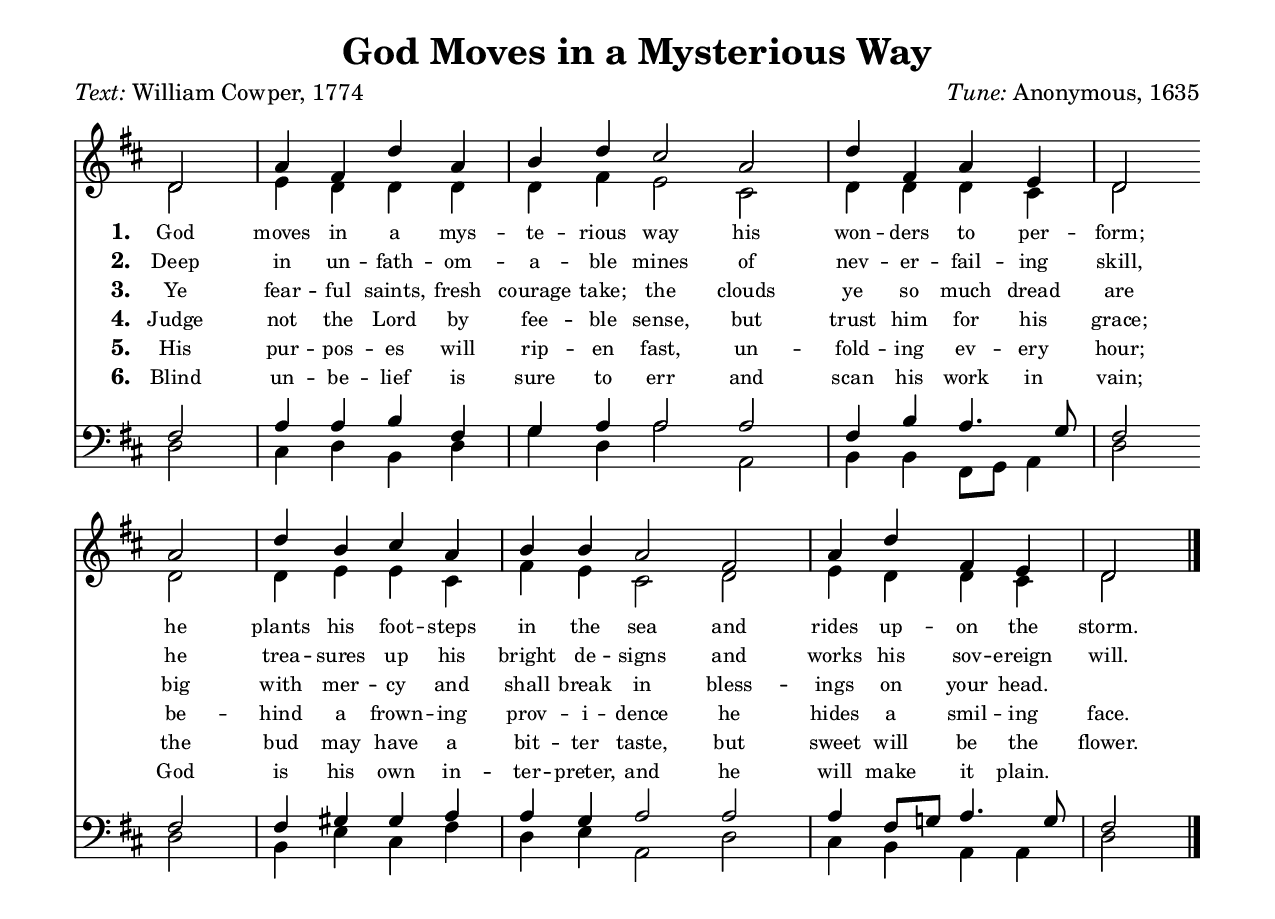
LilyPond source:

\include "hymn.ily"

\header
{
  title = "God Moves in a Mysterious Way"
  poet = \markup \poet "William Cowper, 1774"
  composer = \markup \composer "Anonymous, 1635"
}

global =
{
  \key d \major
}

stanzas = <<
  \new Lyrics \lyricsto "sopranos" {
    \set stanza = "1. "

    God moves in a mys -- te -- rious way
    his won -- ders to per -- form;
    he plants his foot -- steps in the sea
    and rides up -- on the storm.
  }

  \new Lyrics \lyricsto "sopranos" {
    \set stanza = "2. "

    Deep in un -- fath -- om -- a -- ble mines
    of nev -- er -- fail -- ing skill,
    he trea -- sures up his bright de -- signs
    and works his sov -- ereign will.
  }

  \new Lyrics \lyricsto "sopranos" {
    \set stanza = "3. "

    Ye fear -- ful saints, fresh courage take;
    the clouds ye so much dread
    are big with mer -- cy and shall break
    in bless -- ings on your head.
  }

  \new Lyrics \lyricsto "sopranos" {
    \set stanza = "4. "

    Judge not the Lord by fee -- ble sense,
    but trust him for his grace;
    be -- hind a frown -- ing prov -- i -- dence
    he hides a smil -- ing face.
  }

  \new Lyrics \lyricsto "sopranos" {
    \set stanza = "5. "

    His pur -- pos -- es will rip -- en fast,
    un -- fold -- ing ev -- ery hour;
    the bud may have a bit -- ter taste,
    but sweet will be the flower.
  }

  \new Lyrics \lyricsto "sopranos" {
    \set stanza = "6. "

    Blind un -- be -- lief is sure to err
    and scan his work in vain;
    God is his own in -- ter -- preter,
    and he will make it plain.
  }
>>

soprano = \relative c' {
  d2 \bar "|"
  a'4 fis d' a \bar "|"
  b d cis2 a \bar "|"
  d4 fis, a e \bar "|"
  d2

  \linebreak

  a'2 \bar "|"
  d4 b cis a \bar "|"
  b b a2 fis \bar "|"
  a4 d fis, e \bar "|"
  d2
}

alto = \relative c' {
  d2
  e4 d d d
  d fis e2 cis
  d4 d d cis
  d2

  d2
  d4 e e cis
  fis e cis2 d
  e4 d d cis
  d2
}

tenor = \relative c {
  fis2
  a4 a b fis
  g a a2 a
  fis4 b a4. g8
  fis2

  fis2
  fis4 gis gis a
  a gis a2 a
  a4 fis8[ g] a4. g8
  fis2
}

bass = \relative c {
  d2
  cis4 d b d
  g d a'2 a,
  b4 b fis8[ g] a4
  d2

  d2
  b4 e cis fis
  d e a,2 d
  cis4 b a a
  d2
}

\layout {
  \context {
    \Staff
    \remove "Time_signature_engraver"
  }

  \context {
    \Score
    timing = ##f
  }
}

\include "hymn-template.ily"